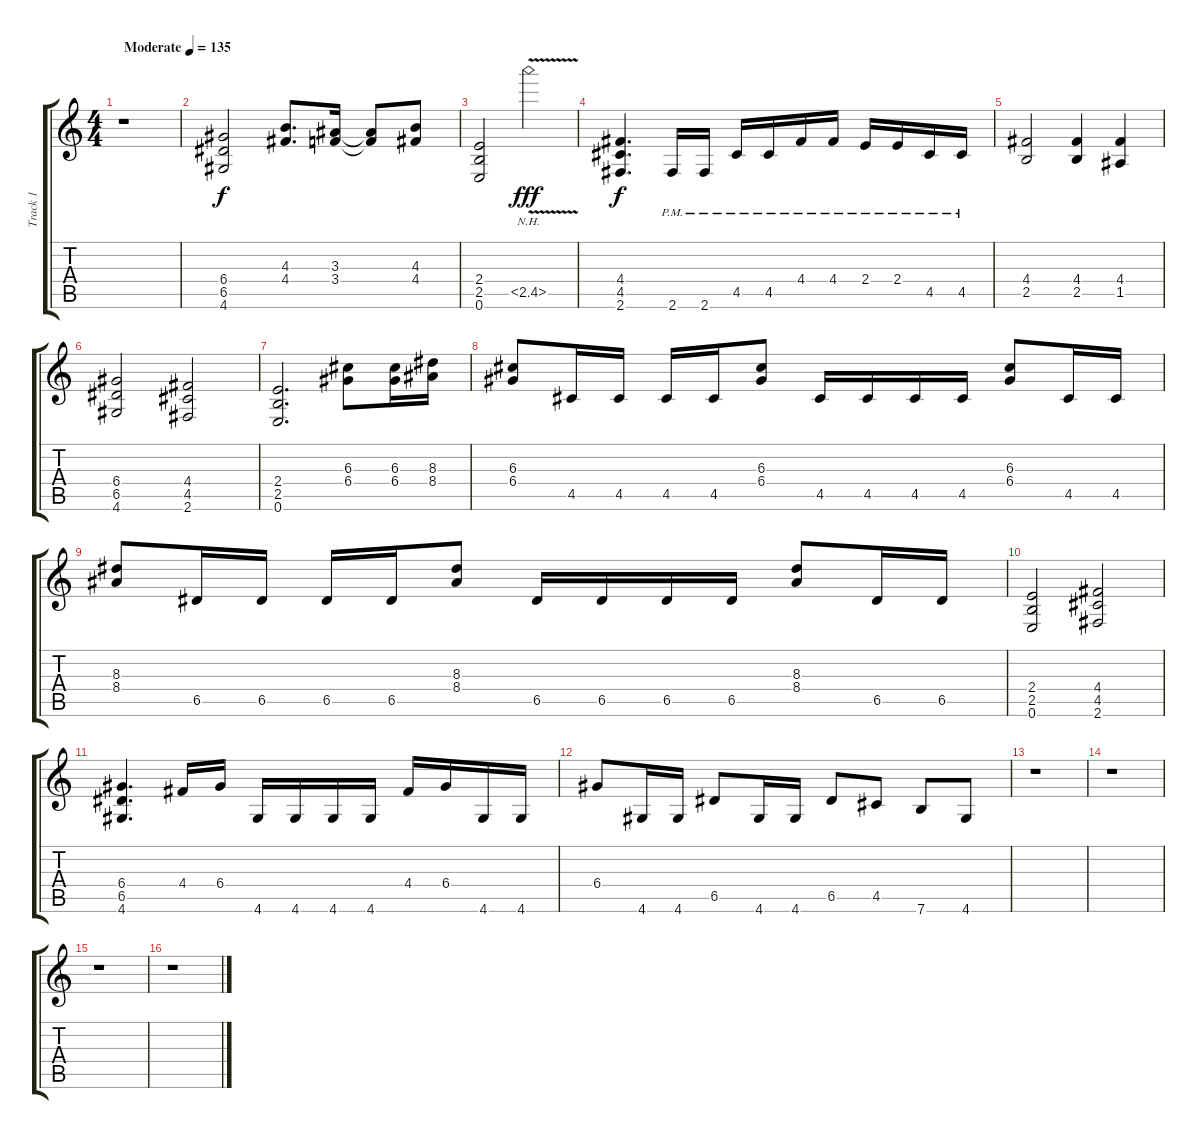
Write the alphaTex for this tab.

\track ("Track 1" "Track 1") {instrument overdrivenguitar}
\staff {score tabs}
\tuning (E4 B3 G3 D3 A2 E2) {hide}
\ts (4 4)
\tempo (135 "Moderate")
\clef g2
\ks c
r.1{dy f instrument overdrivenguitar} |
(6.4 6.5 4.6).2 (4.3 4.4).8{d} (3.3 3.4).16 (3.3{t} 3.4{t}).8 (4.3 4.4).8 |
(2.4 2.5 0.6).2 2.5{nh v}.2{dy fff} |
(4.4 4.5 2.6).4{d dy f} 2.6{pm}.16 2.6{pm}.16 4.5{pm}.16 4.5{pm}.16 4.4{pm}.16 4.4{pm}.16 2.4{pm}.16 2.4{pm}.16 4.5{pm}.16 4.5{pm}.16 |
(4.4 2.5).2 (4.4 2.5).4 (4.4 1.5).4 |
(6.4 6.5 4.6).2 (4.4 4.5 2.6).2 |
(2.4 2.5 0.6).2{d} (6.3 6.4).8 (6.3 6.4).16 (8.3 8.4).16 |
(6.3 6.4).8 4.5.16 4.5.16 4.5.16 4.5.16 (6.3 6.4).8 4.5.16 4.5.16 4.5.16 4.5.16 (6.3 6.4).8 4.5.16 4.5.16 |
(8.3 8.4).8 6.5.16 6.5.16 6.5.16 6.5.16 (8.3 8.4).8 6.5.16 6.5.16 6.5.16 6.5.16 (8.3 8.4).8 6.5.16 6.5.16 |
(2.4 2.5 0.6).2 (4.4 4.5 2.6).2 |
(6.4 6.5 4.6).4{d} 4.4.16 6.4.16 4.6.16 4.6.16 4.6.16 4.6.16 4.4.16 6.4.16 4.6.16 4.6.16 |
6.4.8 4.6.16 4.6.16 6.5.8 4.6.16 4.6.16 6.5.8 4.5.8 7.6.8 4.6.8 |
r.1 |
r.1 |
r.1 |
r.1
